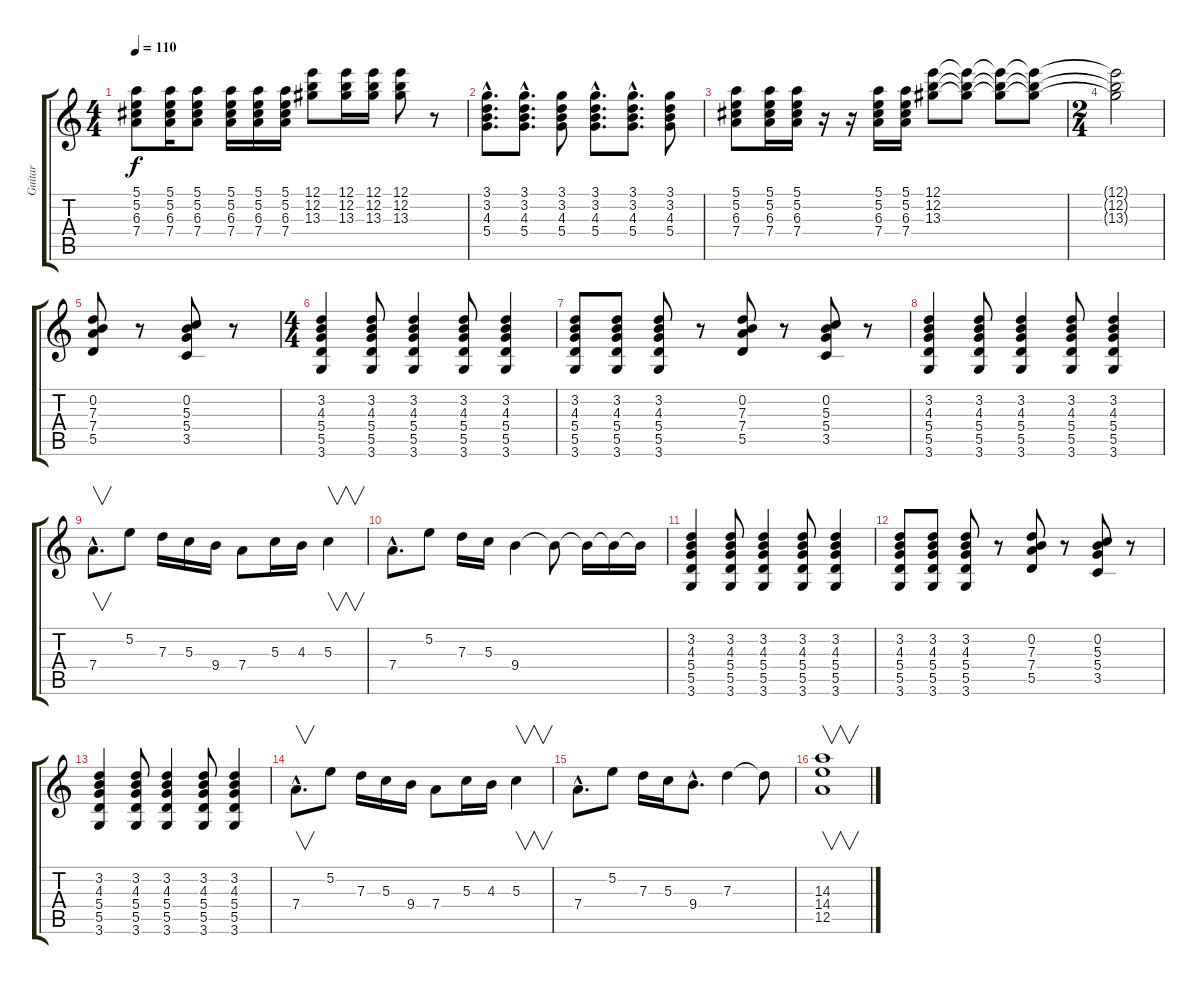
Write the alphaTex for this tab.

\track ("Guitar" "Guitar") {instrument electricguitarclean}
\staff {score tabs}
\tuning (E4 B3 G3 D3 A2 E2) {hide}
\ts (4 4)
\tempo 110
\clef g2
\ks c
(5.1 5.2 6.3 7.4).8{dy f} (5.1 5.2 6.3 7.4).16 (5.1 5.2 6.3 7.4).8 (5.1 5.2 6.3 7.4).16 (5.1 5.2 6.3 7.4).16 (5.1 5.2 6.3 7.4).16 (12.1 12.2 13.3).8 (12.1 12.2 13.3).16 (12.1 12.2 13.3).16 (12.1 12.2 13.3).8 r.8 |
(3.1{hac} 3.2{hac} 4.3{hac} 5.4{hac}).8{d} (3.1{hac} 3.2{hac} 4.3{hac} 5.4{hac}).8{d} (3.1 3.2 4.3 5.4).8 (3.1{hac} 3.2{hac} 4.3{hac} 5.4{hac}).8{d} (3.1{hac} 3.2{hac} 4.3{hac} 5.4{hac}).8{d} (3.1 3.2 4.3 5.4).8 |
(5.1 5.2 6.3 7.4).8 (5.1 5.2 6.3 7.4).16 (5.1 5.2 6.3 7.4).16 r.16 r.16 (5.1 5.2 6.3 7.4).16 (5.1 5.2 6.3 7.4).16 (12.1 12.2 13.3).8 (12.1{t} 12.2{t} 13.3{t}).8 (12.1{t} 12.2{t} 13.3{t}).8 (12.1{t} 12.2{t} 13.3{t}).8 |
\ts (2 4)
(12.1{t} 12.2{t} 13.3{t}).2 |
(0.2 7.3 7.4 5.5).8 r.8 (0.2 5.3 5.4 3.5).8 r.8 |
\ts (4 4)
(3.2 4.3 5.4 5.5 3.6).4 (3.2 4.3 5.4 5.5 3.6).8 (3.2 4.3 5.4 5.5 3.6).4 (3.2 4.3 5.4 5.5 3.6).8 (3.2 4.3 5.4 5.5 3.6).4 |
(3.2 4.3 5.4 5.5 3.6).8 (3.2 4.3 5.4 5.5 3.6).8 (3.2 4.3 5.4 5.5 3.6).8 r.8 (0.2 7.3 7.4 5.5).8 r.8 (0.2 5.3 5.4 3.5).8 r.8 |
(3.2 4.3 5.4 5.5 3.6).4 (3.2 4.3 5.4 5.5 3.6).8 (3.2 4.3 5.4 5.5 3.6).4 (3.2 4.3 5.4 5.5 3.6).8 (3.2 4.3 5.4 5.5 3.6).4 |
7.4{hac}.8{v d volume 16} 5.2.8 7.3.16 5.3.16 9.4.16 7.4.8 5.3.16 4.3.16 5.3.4{v} |
7.4{hac}.8{d} 5.2.8 7.3.16 5.3.16 9.4.4 9.4{t}.8 9.4{t}.16 9.4{t}.16 9.4{t}.16 |
(3.2 4.3 5.4 5.5 3.6).4{volume 10} (3.2 4.3 5.4 5.5 3.6).8 (3.2 4.3 5.4 5.5 3.6).4 (3.2 4.3 5.4 5.5 3.6).8 (3.2 4.3 5.4 5.5 3.6).4 |
(3.2 4.3 5.4 5.5 3.6).8 (3.2 4.3 5.4 5.5 3.6).8 (3.2 4.3 5.4 5.5 3.6).8 r.8 (0.2 7.3 7.4 5.5).8 r.8 (0.2 5.3 5.4 3.5).8 r.8 |
(3.2 4.3 5.4 5.5 3.6).4 (3.2 4.3 5.4 5.5 3.6).8 (3.2 4.3 5.4 5.5 3.6).4 (3.2 4.3 5.4 5.5 3.6).8 (3.2 4.3 5.4 5.5 3.6).4 |
7.4{hac}.8{v d volume 16} 5.2.8 7.3.16 5.3.16 9.4.16 7.4.8 5.3.16 4.3.16 5.3.4{v} |
7.4{hac}.8{d} 5.2.8 7.3.16 5.3.16 9.4{hac}.8{d} 7.3.4 7.3{t}.8 |
(14.3 14.4 12.5).1{v volume 12 instrument reedorgan}
